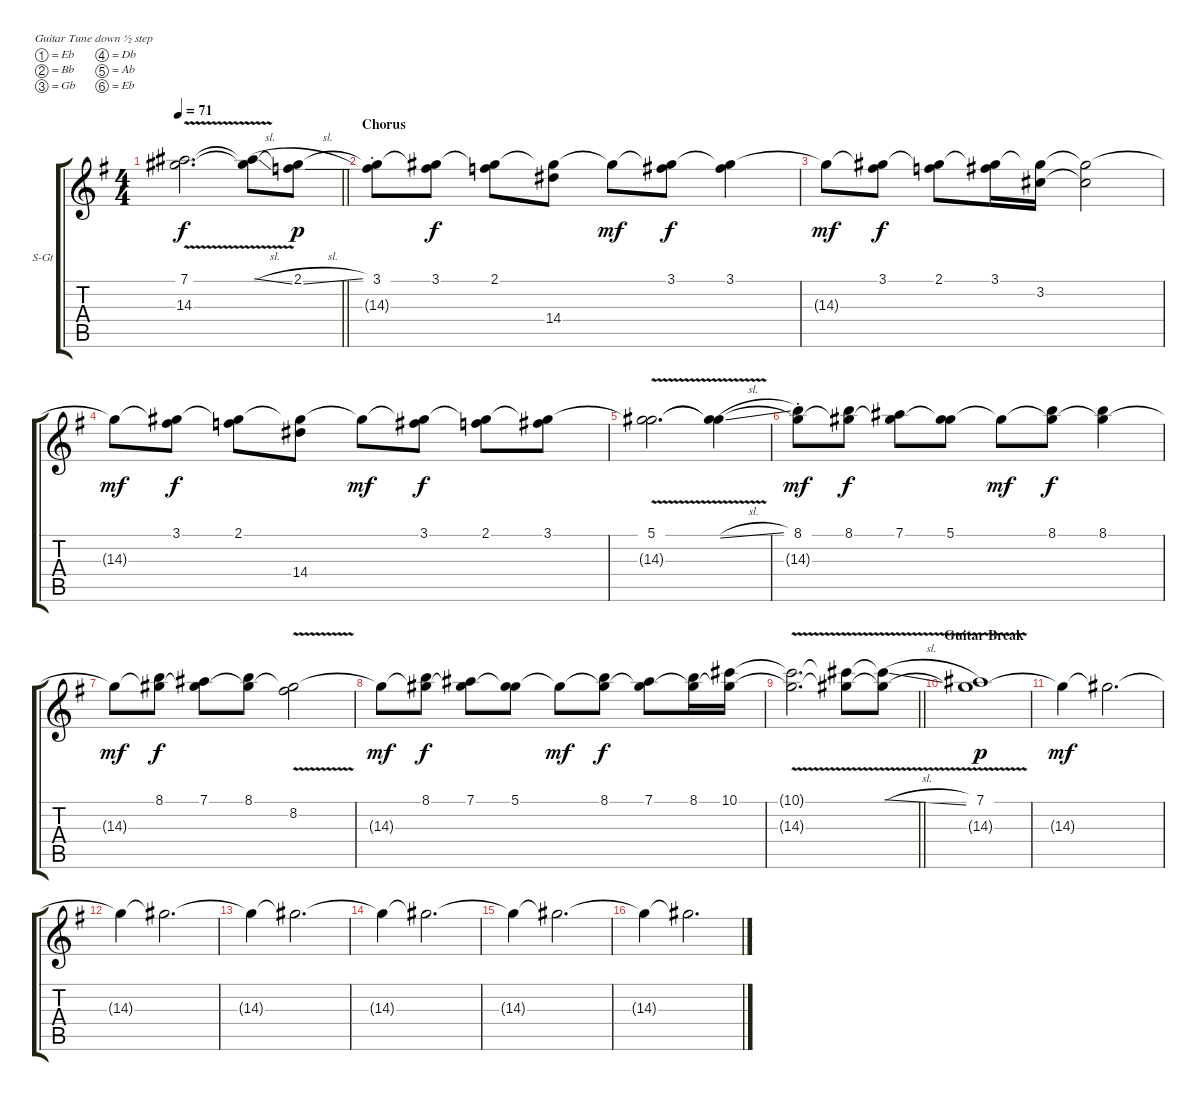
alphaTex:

\bracketExtendMode groupsimilarinstruments
\firstSystemTrackNameOrientation horizontal
\otherSystemsTrackNameOrientation horizontal
\track ("Вокал" "S-Gt") {mute instrument trumpet}
\staff {score tabs}
\tuning (Eb4 Bb3 Gb3 Db3 Ab2 Eb2)
\displaytranspose 12
\ts (4 4)
\tempo 71
\clef g2
\barLineRight lightlight
\ks eminor
(14.3{t} 7.1{v t}).2{d dy f} (14.3{t} 7.1{v sl t}).8 (14.3{t} 2.1{sl}).8{dy p} |
\section ("" "Chorus")
(14.3{t} 3.1{st}).8 (14.3{t} 3.1).8{dy f} (14.3{t} 2.1).8 (14.4 14.3{t}).8 14.3{t}.8{dy mf} (14.3{t} 3.1).8{dy f} (14.3{t} 3.1).4 |
14.3{t}.8{dy mf} (14.3{t} 3.1).8{dy f} (14.3{t} 2.1).8 (14.3{t} 3.1).16 (14.3{t} 3.2).16 (14.3{t} 3.2{t}).2 |
14.3{t}.8{dy mf} (14.3{t} 3.1).8{dy f} (14.3{t} 2.1).8 (14.4 14.3{t}).8 14.3{t}.8{dy mf} (14.3{t} 3.1).8{dy f} (14.3{t} 2.1).8 (14.3{t} 3.1).8 |
(14.3{t} 5.1{v}).2{d} (14.3{t} 5.1{v sl t}).4 |
(14.3{t} 8.1{st}).8{dy mf} (14.3{t} 8.1).8{dy f} (14.3{t} 7.1).8 (14.3{t} 5.1).8 14.3{t}.8{dy mf} (14.3{t} 8.1).8{dy f} (14.3{t} 8.1).4 |
14.3{t}.8{dy mf} (14.3{t} 8.1).8{dy f} (14.3{t} 7.1).8 (14.3{t} 8.1).8 (14.3{t} 8.2{v}).2 |
14.3{t}.8{dy mf} (14.3{t} 8.1).8{dy f} (14.3{t} 7.1).8 (14.3{t} 5.1).8 14.3{t}.8{dy mf} (14.3{t} 8.1).8{dy f} (14.3{t} 7.1).8 (14.3{t} 8.1).16 (14.3{t} 10.1).16 |
\barLineRight lightlight
(14.3{t} 10.1{v t}).2{d} (14.3{t} 10.1{v t}).8 (14.3{t} 10.1{v sl t}).8 |
\section ("" "Guitar Break")
(14.3{t} 7.1{v}).1{dy p} |
14.3{t}.4{dy mf} 14.3{t}.2{d} |
14.3{t}.4 14.3{t}.2{d} |
14.3{t}.4 14.3{t}.2{d} |
14.3{t}.4 14.3{t}.2{d} |
14.3{t}.4 14.3{t}.2{d} |
14.3{t}.4 14.3{t}.2{d}
